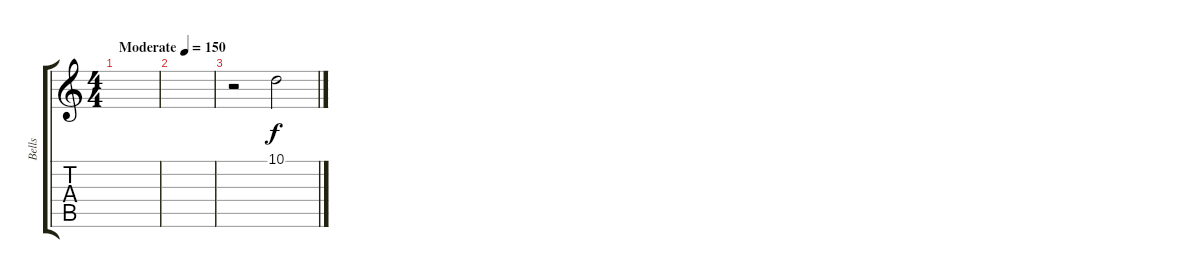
\track ("Bells" "Bells") {instrument tubularbells}
\staff {score tabs}
\tuning (E4 B3 G3 D3 A2 E2) {hide}
\ts (4 4)
\tempo (150 "Moderate")
\clef g2
\ks c
|
|
r.2 10.1.2
